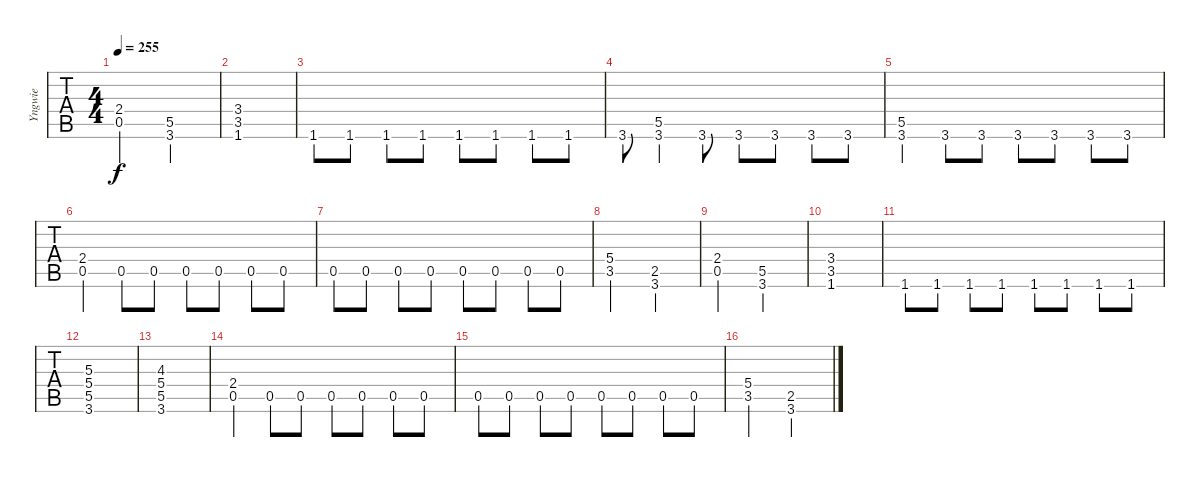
\track ("Yngwie" "Yngwie") {instrument distortionguitar}
\staff {tabs}
\tuning (Eb4 Bb3 Gb3 Db3 Ab2 Eb2) {hide}
\ts (4 4)
\tempo 255
\clef g2
\ks c
(2.4 0.5).2{dy f} (5.5 3.6).2 |
(3.4 3.5 1.6).1 |
1.6.8 1.6.8 1.6.8 1.6.8 1.6.8 1.6.8 1.6.8 1.6.8 |
3.6.8 (5.5 3.6).4 3.6.8 3.6.8 3.6.8 3.6.8 3.6.8 |
(5.5 3.6).4 3.6.8 3.6.8 3.6.8 3.6.8 3.6.8 3.6.8 |
(2.4 0.5).4 0.5.8 0.5.8 0.5.8 0.5.8 0.5.8 0.5.8 |
0.5.8 0.5.8 0.5.8 0.5.8 0.5.8 0.5.8 0.5.8 0.5.8 |
(5.4 3.5).2 (2.5 3.6).2 |
(2.4 0.5).2 (5.5 3.6).2 |
(3.4 3.5 1.6).1 |
1.6.8 1.6.8 1.6.8 1.6.8 1.6.8 1.6.8 1.6.8 1.6.8 |
(5.3 5.4 5.5 3.6).1 |
(4.3 5.4 5.5 3.6).1 |
(2.4 0.5).4 0.5.8 0.5.8 0.5.8 0.5.8 0.5.8 0.5.8 |
0.5.8 0.5.8 0.5.8 0.5.8 0.5.8 0.5.8 0.5.8 0.5.8 |
(5.4 3.5).2 (2.5 3.6).2
